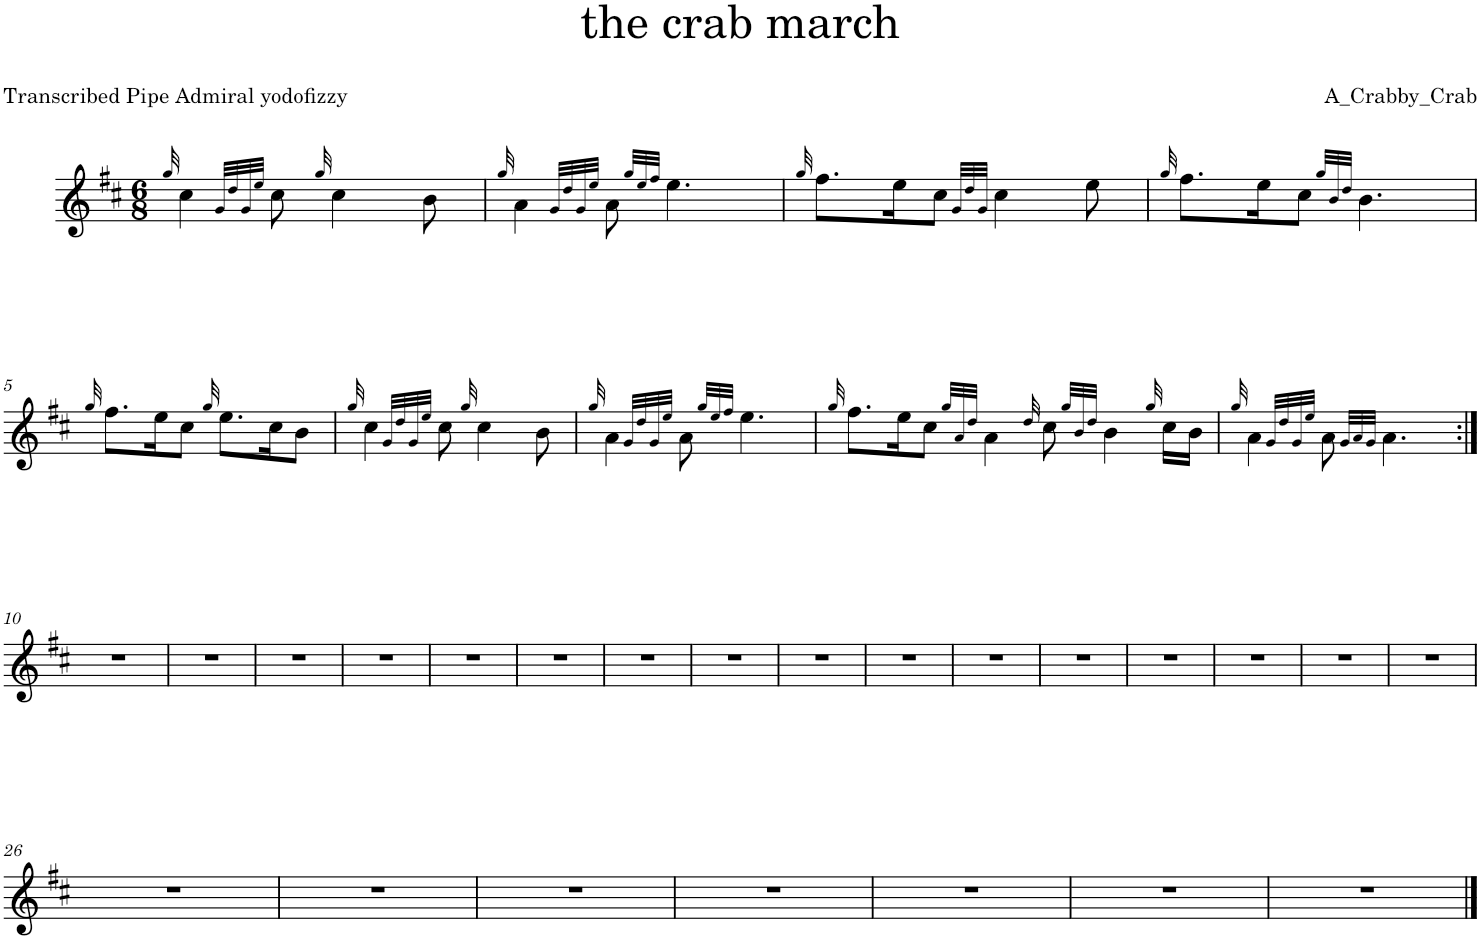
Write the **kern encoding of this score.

**kern
*part1
*staff1
*I"Bagpipe
*I'Bagp.
*clefG2
*Trd1c2
*k[f#c#]
*M6/8
=1
32qgg/
4cc#\
32qg/LLL
32qdd/
32qg/
32qee/JJJ
8cc#\
32qgg/
4cc#\
8b\
=2
32qgg/
4a\
32qg/LLL
32qdd/
32qg/
32qee/JJJ
8a\
32qgg/LLL
32qee/
32qff#/JJJ
4.ee\
=3
32qgg/
8.ff#\L
16ee\K
8cc#\J
32qg/LLL
32qdd/
32qg/JJJ
4cc#\
8ee\
=4
32qgg/
8.ff#\L
16ee\K
8cc#\J
32qgg/LLL
32qb/
32qdd/JJJ
4.b\
!!LO:LB:g=z
=5
32qgg/
8.ff#\L
16ee\K
8cc#\J
32qgg/
8.ee\L
16cc#\K
8b\J
=6
32qgg/
4cc#\
32qg/LLL
32qdd/
32qg/
32qee/JJJ
8cc#\
32qgg/
4cc#\
8b\
=7
32qgg/
4a\
32qg/LLL
32qdd/
32qg/
32qee/JJJ
8a\
32qgg/LLL
32qee/
32qff#/JJJ
4.ee\
=8
32qgg/
8.ff#\L
16ee\K
8cc#\J
32qgg/LLL
32qa/
32qdd/JJJ
4a\
32qdd/
8cc#\
32qgg/LLL
32qb/
32qdd/JJJ
4b\
32qgg/
16cc#\LL
16b\JJ
=9
32qgg/
4a\
32qg/LLL
32qdd/
32qg/
32qee/JJJ
8a\
32qg/LLL
32qa/
32qg/JJJ
4.a\
!!LO:LB:g=z
=10:|!
2.r
=11
2.r
=12
2.r
=13
2.r
=14
2.r
=15
2.r
=16
2.r
=17
2.r
=18
2.r
=19
2.r
=20
2.r
=21
2.r
=22
2.r
=23
2.r
=24
2.r
=25
2.r
!!LO:LB:g=z
=26
2.r
=27
2.r
=28
2.r
=29
2.r
=30
2.r
=31
2.r
=32
2.r
==
*-
